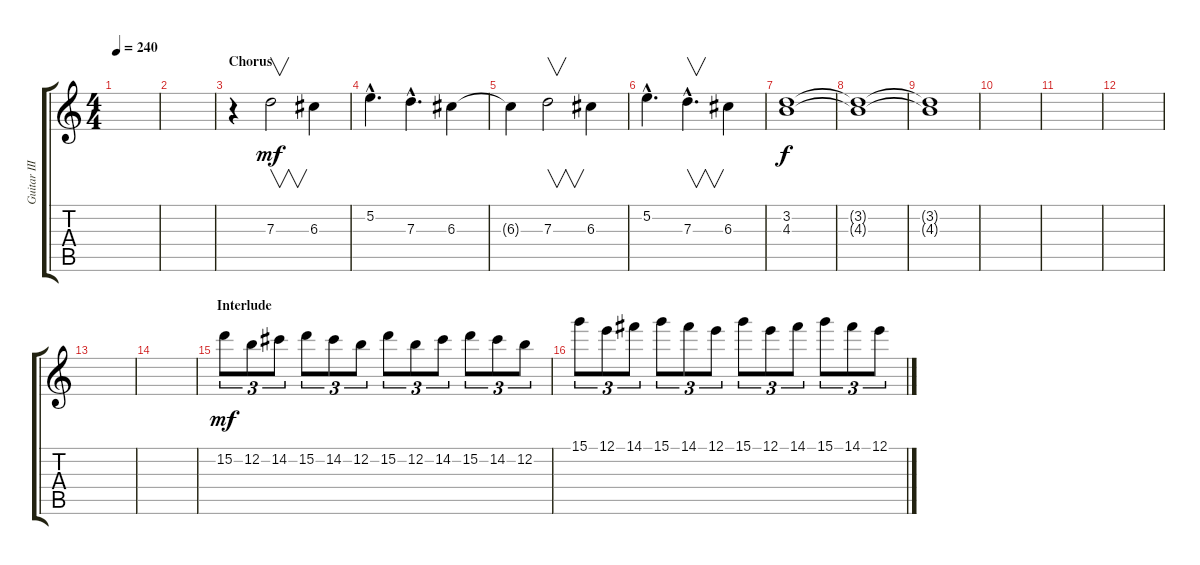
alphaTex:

\track ("Guitar III" "Guitar III") {instrument overdrivenguitar}
\staff {score tabs}
\tuning (E4 B3 G3 D3 A2 E2) {hide}
\ts (4 4)
\tempo 240
\clef g2
\ks c
|
|
\section ("" "Chorus")
r.4 7.3.2{v dy mf} 6.3.4 |
5.2{hac}.4{d} 7.3{hac}.4{d} 6.3.4 |
6.3{t}.4 7.3.2{v} 6.3.4 |
5.2{hac}.4{d} 7.3{hac}.4{v d} 6.3.4 |
(3.2 4.3).1{dy f} |
(3.2{t} 4.3{t}).1 |
(3.2{t} 4.3{t}).1 |
|
|
|
|
|
\section ("" "Interlude")
15.2.8{tu (3 2) dy mf balance 3} 12.2.8{tu (3 2)} 14.2.8{tu (3 2)} 15.2.8{tu (3 2)} 14.2.8{tu (3 2)} 12.2.8{tu (3 2)} 15.2.8{tu (3 2)} 12.2.8{tu (3 2)} 14.2.8{tu (3 2)} 15.2.8{tu (3 2)} 14.2.8{tu (3 2)} 12.2.8{tu (3 2)} |
15.1.8{tu (3 2)} 12.1.8{tu (3 2)} 14.1.8{tu (3 2)} 15.1.8{tu (3 2)} 14.1.8{tu (3 2)} 12.1.8{tu (3 2)} 15.1.8{tu (3 2)} 12.1.8{tu (3 2)} 14.1.8{tu (3 2)} 15.1.8{tu (3 2)} 14.1.8{tu (3 2)} 12.1.8{tu (3 2)}
